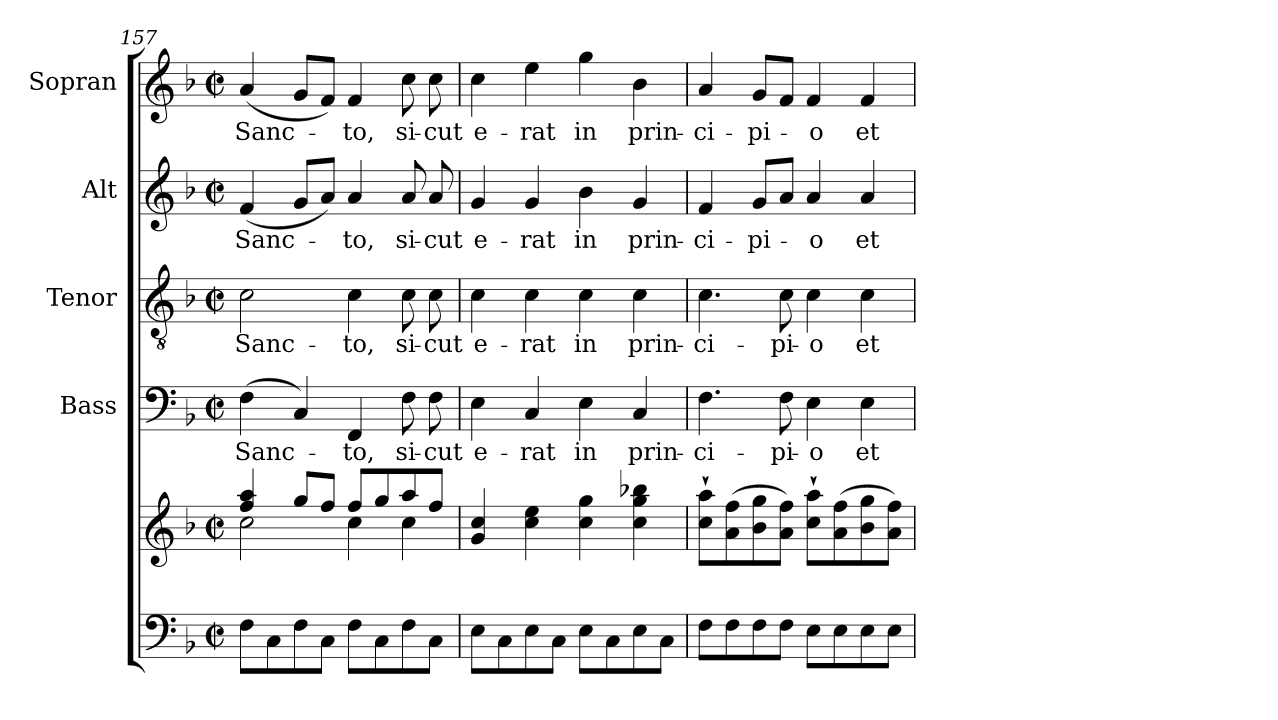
**kern	**kern	**kern	**text	**kern	**text	**kern	**text	**kern	**text
*part5	*part5	*part4	*part4	*part3	*part3	*part2	*part2	*part1	*part1
*staff6	*staff5	*staff4	*staff4	*staff3	*staff3	*staff2	*staff2	*staff1	*staff1
*	*	*I"Bass	*	*I"Tenor	*	*I"Alt	*	*I"Sopran	*
*	*	*I'B.	*	*I'T.	*	*I'A.	*	*I'S.	*
*clefF4	*clefG2	*clefF4	*	*clefGv2	*	*clefG2	*	*clefG2	*
*k[b-]	*k[b-]	*k[b-]	*	*k[b-]	*	*k[b-]	*	*k[b-]	*
*F:	*F:	*F:	*	*F:	*	*F:	*	*F:	*
*M2/2	*M2/2	*M2/2	*	*M2/2	*	*M2/2	*	*M2/2	*
*met(c|)	*met(c|)	*met(c|)	*	*met(c|)	*	*met(c|)	*	*met(c|)	*
=157	=157	=157	=157	=157	=157	=157	=157	=157	=157
*	*^	*	*	*	*	*	*	*	*
!	!	!	!	!LO:LY:b	!	!LO:LY:b	!	!LO:LY:b	!	!LO:LY:b
8F\L	4ff/ 4aa/	2cc\	(>4F\	Sanc-	2c\	Sanc-	(<4f/	Sanc-	(<4a/	Sanc-
8C\	.	.	.	.	.	.	.	.	.	.
8F\	8gg/L	.	4C/)	.	.	.	8g/L	.	8g/L	.
8C\J	8ff/J	.	.	.	.	.	8a/J)	.	8f/J)	.
!	!	!	!	!LO:LY:b	!	!LO:LY:b	!	!LO:LY:b	!	!LO:LY:b
8F\L	8ff/L	4cc\	4FF/	-to,	4c\	-to,	4a/	-to,	4f/	-to,
8C\	8gg/	.	.	.	.	.	.	.	.	.
!	!	!	!	!LO:LY:b	!	!LO:LY:b	!	!LO:LY:b	!	!LO:LY:b
8F\	8aa/	4cc\	8F\	si-	8c\	si-	8a/	si-	8cc\	si-
!	!	!	!	!LO:LY:b	!	!LO:LY:b	!	!LO:LY:b	!	!LO:LY:b
8C\J	8ff/J	.	8F\	-cut	8c\	-cut	8a/	-cut	8cc\	-cut
*	*v	*v	*	*	*	*	*	*	*	*
!!LO:PB:g=z
=158	=158	=158	=158	=158	=158	=158	=158	=158	=158
!	!	!	!LO:LY:b	!	!LO:LY:b	!	!LO:LY:b	!	!LO:LY:b
8E\L	4g/ 4cc/	4E\	e-	4c\	e-	4g/	e-	4cc\	e-
8C\	.	.	.	.	.	.	.	.	.
!	!	!	!LO:LY:b	!	!LO:LY:b	!	!LO:LY:b	!	!LO:LY:b
8E\	4cc\ 4ee\	4C/	-rat	4c\	-rat	4g/	-rat	4ee\	-rat
8C\J	.	.	.	.	.	.	.	.	.
!	!	!	!LO:LY:b	!	!LO:LY:b	!	!LO:LY:b	!	!LO:LY:b
8E\L	4cc\ 4gg\	4E\	in	4c\	in	4b-\	in	4gg\	in
8C\	.	.	.	.	.	.	.	.	.
!	!	!	!LO:LY:b	!	!LO:LY:b	!	!LO:LY:b	!	!LO:LY:b
8E\	4cc\ 4gg\ 4bb-X\	4C/	prin-	4c\	prin-	4g/	prin-	4b-\	prin-
8C\J	.	.	.	.	.	.	.	.	.
=159	=159	=159	=159	=159	=159	=159	=159	=159	=159
!	!	!	!LO:LY:b	!	!LO:LY:b	!	!LO:LY:b	!	!LO:LY:b
8F\L	8cc\`> 8aa\`>L	4.F\	-ci-	4.c\	-ci-	4f/	-ci-	4a/	-ci-
8F\	(>8a\ 8ff\	.	.	.	.	.	.	.	.
!	!	!	!	!	!	!	!LO:LY:b	!	!LO:LY:b
8F\	8b-\ 8gg\	.	.	.	.	8g/L	-pi-	8g/L	-pi-
!	!	!	!LO:LY:b	!	!LO:LY:b	!	!	!	!
8F\J	8a\ 8ff\J)	8F\	-pi-	8c\	-pi-	8a/J	.	8f/J	.
!	!	!	!LO:LY:b	!	!LO:LY:b	!	!LO:LY:b	!	!LO:LY:b
8E\L	8cc\`> 8aa\`>L	4E\	-o	4c\	-o	4a/	-o	4f/	-o
8E\	(>8a\ 8ff\	.	.	.	.	.	.	.	.
!	!	!	!LO:LY:b	!	!LO:LY:b	!	!LO:LY:b	!	!LO:LY:b
8E\	8b-\ 8gg\	4E\	et	4c\	et	4a/	et	4f/	et
8E\J	8a\ 8ff\J)	.	.	.	.	.	.	.	.
=	=	=	=	=	=	=	=	=	=
*-	*-	*-	*-	*-	*-	*-	*-	*-	*-
